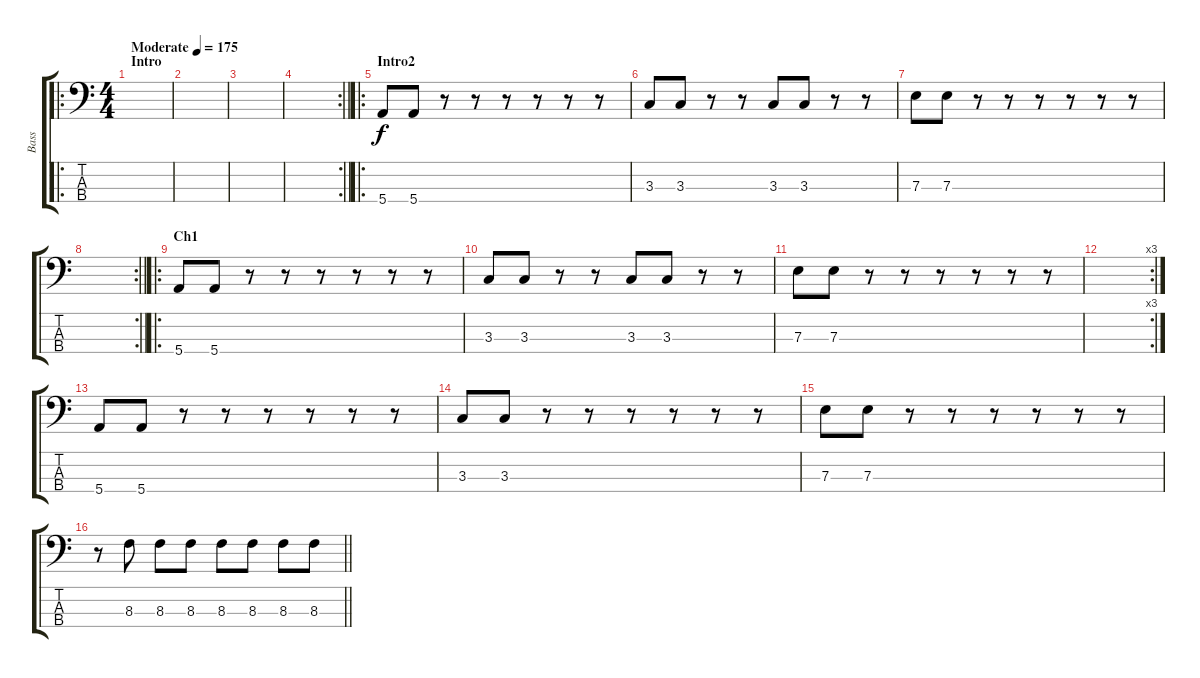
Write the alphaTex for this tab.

\track ("Bass" "Bass") {instrument electricbassfinger}
\staff {score tabs}
\tuning (G2 D2 A1 E1) {hide}
\ro
\ts (4 4)
\section ("" "Intro")
\tempo (175 "Moderate")
\clef f4
\ks c
|
|
|
\rc 2
\barLineRight lightlight
|
\ro
\section ("" "Intro2")
5.4.8 5.4.8 r.8 r.8 r.8 r.8 r.8 r.8 |
3.3.8 3.3.8 r.8 r.8 3.3.8 3.3.8 r.8 r.8 |
7.3.8 7.3.8 r.8 r.8 r.8 r.8 r.8 r.8 |
\rc 2
\barLineRight lightlight
|
\ro
\section ("" "Ch1")
5.4.8 5.4.8 r.8 r.8 r.8 r.8 r.8 r.8 |
3.3.8 3.3.8 r.8 r.8 3.3.8 3.3.8 r.8 r.8 |
7.3.8 7.3.8 r.8 r.8 r.8 r.8 r.8 r.8 |
\rc 3
|
5.4.8 5.4.8 r.8 r.8 r.8 r.8 r.8 r.8 |
3.3.8 3.3.8 r.8 r.8 r.8 r.8 r.8 r.8 |
7.3.8 7.3.8 r.8 r.8 r.8 r.8 r.8 r.8 |
\barLineRight lightlight
r.8 8.3.8 8.3.8 8.3.8 8.3.8 8.3.8 8.3.8 8.3.8
